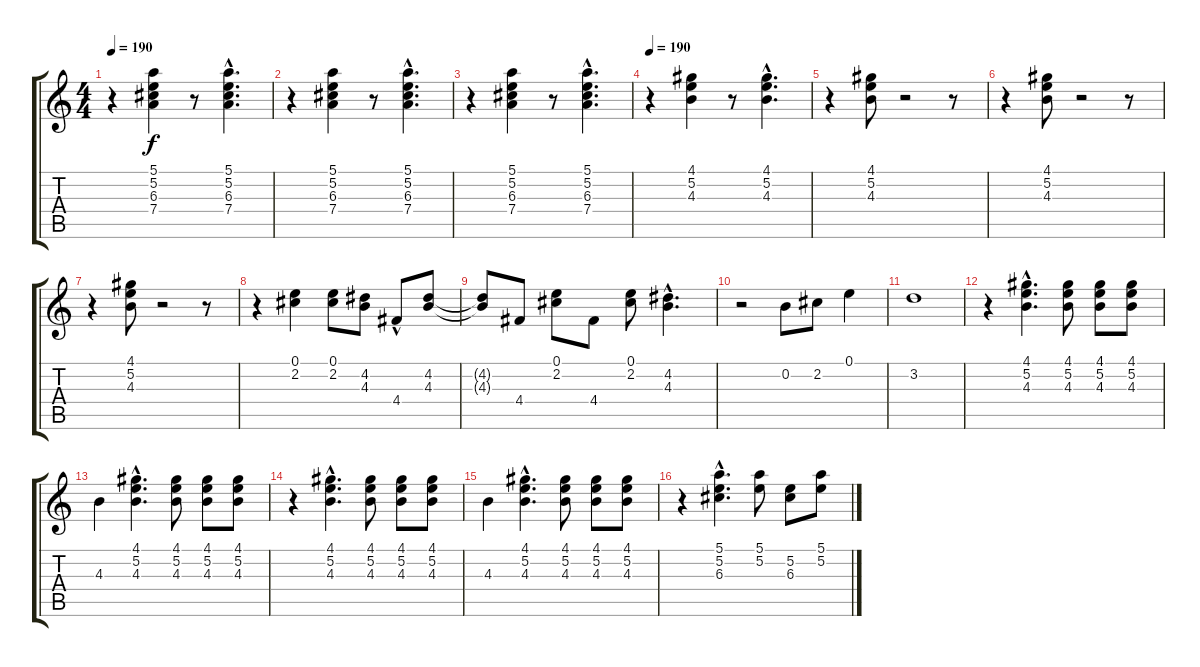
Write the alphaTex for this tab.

\track "" {instrument overdrivenguitar}
\staff {score tabs}
\tuning (E4 B3 G3 D3 A2 E2) {hide}
\ts (4 4)
\tempo 190
\clef g2
\ks c
r.4{dy f} (5.1 5.2 6.3 7.4).4 r.8 (5.1{hac} 5.2{hac} 6.3{hac} 7.4{hac}).4{d} |
r.4 (5.1 5.2 6.3 7.4).4 r.8 (5.1{hac} 5.2{hac} 6.3{hac} 7.4{hac}).4{d} |
r.4 (5.1 5.2 6.3 7.4).4 r.8 (5.1{hac} 5.2{hac} 6.3{hac} 7.4{hac}).4{d} |
\tempo 190
r.4 (4.1 5.2 4.3).4 r.8 (4.1{hac} 5.2{hac} 4.3{hac}).4{d} |
r.4 (4.1 5.2 4.3).8 r.2 r.8 |
r.4 (4.1 5.2 4.3).8 r.2 r.8 |
r.4 (4.1 5.2 4.3).8 r.2 r.8 |
r.4 (0.1 2.2).4 (0.1 2.2).8 (4.2 4.3).8 4.4{hac}.8 (4.2 4.3).8 |
(4.2{t} 4.3{t}).8 4.4.8 (0.1 2.2).8 4.4.8 (0.1 2.2).8 (4.2{hac} 4.3{hac}).4{d} |
r.2 0.2.8 2.2.8 0.1.4 |
3.2.1 |
r.4 (4.1{hac} 5.2{hac} 4.3{hac}).4{d} (4.1 5.2 4.3).8 (4.1 5.2 4.3).8 (4.1 5.2 4.3).8 |
4.3.4 (4.1{hac} 5.2{hac} 4.3{hac}).4{d} (4.1 5.2 4.3).8 (4.1 5.2 4.3).8 (4.1 5.2 4.3).8 |
r.4 (4.1{hac} 5.2{hac} 4.3{hac}).4{d} (4.1 5.2 4.3).8 (4.1 5.2 4.3).8 (4.1 5.2 4.3).8 |
4.3.4 (4.1{hac} 5.2{hac} 4.3{hac}).4{d} (4.1 5.2 4.3).8 (4.1 5.2 4.3).8 (4.1 5.2 4.3).8 |
r.4 (5.1{hac} 5.2{hac} 6.3{hac}).4{d} (5.1 5.2).8 (5.2 6.3).8 (5.1 5.2).8
